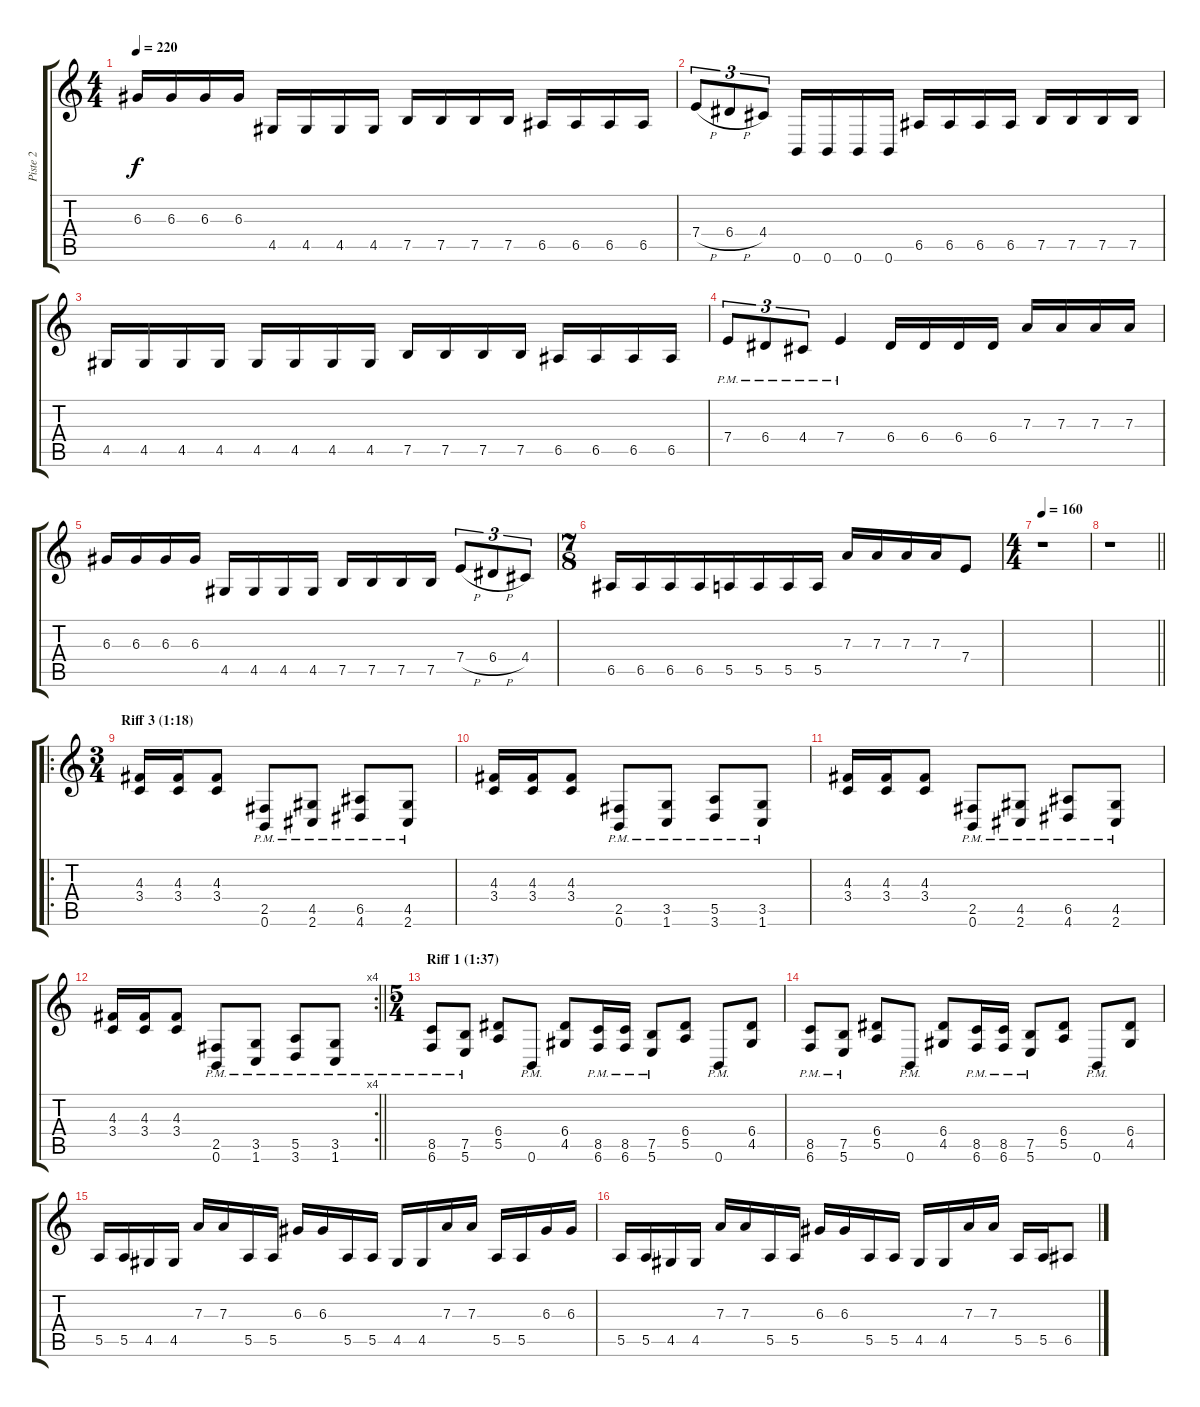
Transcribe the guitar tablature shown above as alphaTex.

\track ("Piste 2" "Piste 2") {instrument overdrivenguitar}
\staff {score tabs}
\tuning (B3 Gb3 D3 A2 E2 B1) {hide}
\ts (4 4)
\tempo 220
\clef g2
\ks c
6.3.16{dy f} 6.3.16 6.3.16 6.3.16 4.5.16 4.5.16 4.5.16 4.5.16 7.5.16 7.5.16 7.5.16 7.5.16 6.5.16 6.5.16 6.5.16 6.5.16 |
7.4{h}.8{tu (3 2)} 6.4{h}.8{tu (3 2)} 4.4.8{tu (3 2)} 0.6.16 0.6.16 0.6.16 0.6.16 6.5.16 6.5.16 6.5.16 6.5.16 7.5.16 7.5.16 7.5.16 7.5.16 |
4.5.16 4.5.16 4.5.16 4.5.16 4.5.16 4.5.16 4.5.16 4.5.16 7.5.16 7.5.16 7.5.16 7.5.16 6.5.16 6.5.16 6.5.16 6.5.16 |
7.4{pm}.8{tu (3 2)} 6.4{pm}.8{tu (3 2)} 4.4{pm}.8{tu (3 2)} 7.4{pm}.4 6.4.16 6.4.16 6.4.16 6.4.16 7.3.16 7.3.16 7.3.16 7.3.16 |
6.3.16 6.3.16 6.3.16 6.3.16 4.5.16 4.5.16 4.5.16 4.5.16 7.5.16 7.5.16 7.5.16 7.5.16 7.4{h}.8{tu (3 2)} 6.4{h}.8{tu (3 2)} 4.4.8{tu (3 2)} |
\ts (7 8)
6.5.16{beam merge} 6.5.16{beam merge} 6.5.16{beam merge} 6.5.16 5.5.16{beam merge} 5.5.16{beam merge} 5.5.16{beam merge} 5.5.16 7.3.16{beam merge} 7.3.16{beam merge} 7.3.16{beam merge} 7.3.16 7.4.8 |
\ts (4 4)
\tempo 160
r.1 |
\barLineRight lightlight
r.1 |
\ro
\ts (3 4)
\section ("" "Riff 3 (1:18)")
(4.3 3.4).16 (4.3 3.4).16 (4.3 3.4).8 (2.5{pm} 0.6{pm}).8 (4.5{pm} 2.6{pm}).8 (6.5{pm} 4.6{pm}).8 (4.5{pm} 2.6{pm}).8 |
(4.3 3.4).16 (4.3 3.4).16 (4.3 3.4).8 (2.5{pm} 0.6{pm}).8 (3.5{pm} 1.6{pm}).8 (5.5{pm} 3.6{pm}).8 (3.5{pm} 1.6{pm}).8 |
(4.3 3.4).16 (4.3 3.4).16 (4.3 3.4).8 (2.5{pm} 0.6{pm}).8 (4.5{pm} 2.6{pm}).8 (6.5{pm} 4.6{pm}).8 (4.5{pm} 2.6{pm}).8 |
\rc 4
\barLineRight lightlight
(4.3 3.4).16 (4.3 3.4).16 (4.3 3.4).8 (2.5{pm} 0.6{pm}).8 (3.5{pm} 1.6{pm}).8 (5.5{pm} 3.6{pm}).8 (3.5{pm} 1.6{pm}).8 |
\ts (5 4)
\section ("" "Riff 1 (1:37)")
(8.5{pm} 6.6{pm}).8 (7.5{pm} 5.6{pm}).8 (6.4 5.5).8 0.6{pm}.8 (6.4 4.5).8 (8.5{pm} 6.6{pm}).16 (8.5{pm} 6.6{pm}).16 (7.5{pm} 5.6{pm}).8 (6.4 5.5).8 0.6{pm}.8 (6.4 4.5).8 |
(8.5{pm} 6.6{pm}).8 (7.5{pm} 5.6{pm}).8 (6.4 5.5).8 0.6{pm}.8 (6.4 4.5).8 (8.5{pm} 6.6{pm}).16 (8.5{pm} 6.6{pm}).16 (7.5{pm} 5.6{pm}).8 (6.4 5.5).8 0.6{pm}.8 (6.4 4.5).8 |
5.5.16 5.5.16 4.5.16 4.5.16 7.3.16 7.3.16 5.5.16 5.5.16 6.3.16 6.3.16 5.5.16 5.5.16 4.5.16 4.5.16 7.3.16 7.3.16 5.5.16 5.5.16 6.3.16 6.3.16 |
5.5.16 5.5.16 4.5.16 4.5.16 7.3.16 7.3.16 5.5.16 5.5.16 6.3.16 6.3.16 5.5.16 5.5.16 4.5.16 4.5.16 7.3.16 7.3.16 5.5.16 5.5.16 6.5.8{instrument guitarharmonics}
